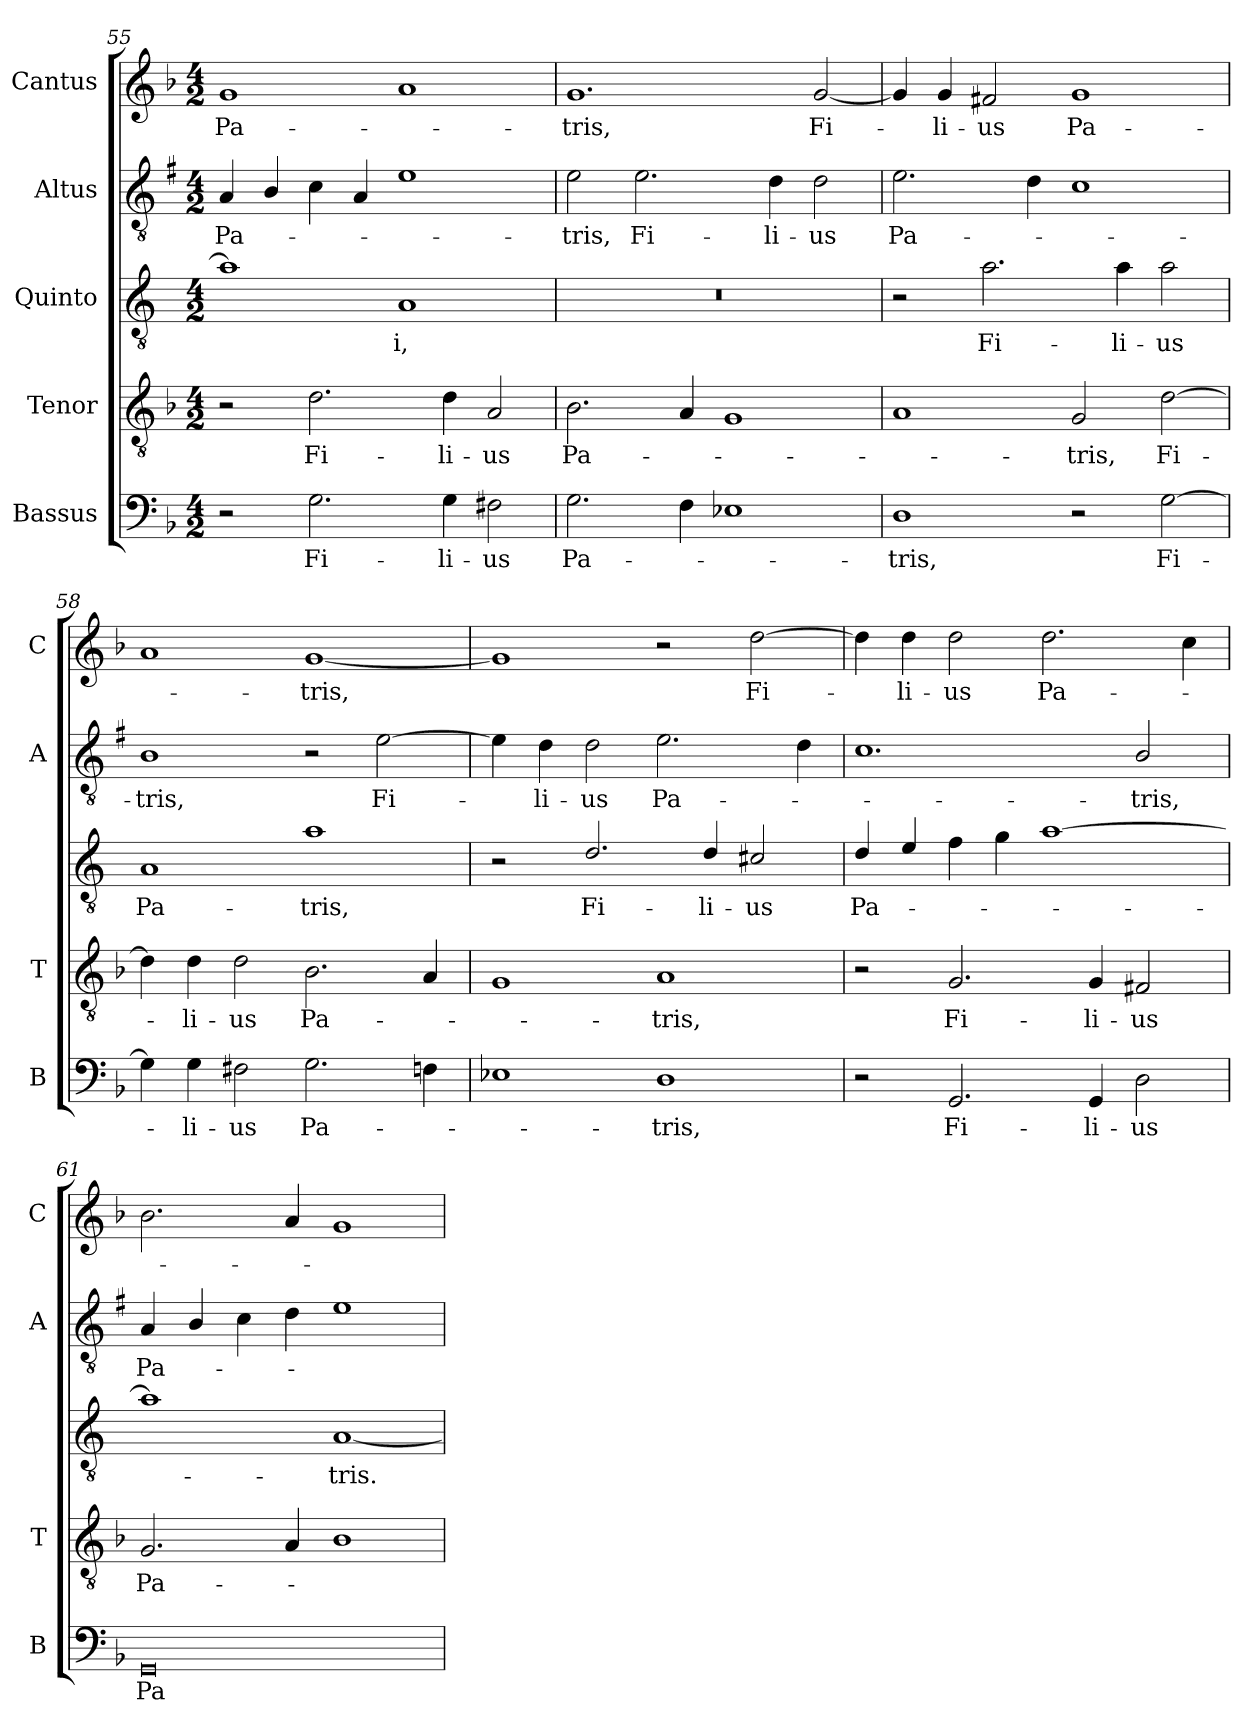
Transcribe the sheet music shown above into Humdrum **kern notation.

**kern	**text	**kern	**text	**kern	**text	**kern	**text	**kern	**text
*part5	*part5	*part4	*part4	*part3	*part3	*part2	*part2	*part1	*part1
*staff5	*staff5	*staff4	*staff4	*staff3	*staff3	*staff2	*staff2	*staff1	*staff1
*I"Bassus	*	*I"Tenor	*	*I"Quinto	*	*I"Altus	*	*I"Cantus	*
*I'B	*	*I'T	*	*	*	*I'A	*	*I'C	*
*clefF4	*	*clefGv2	*	*clefGv2	*	*clefGv2	*	*clefG2	*
*	*	*	*	*ITrd4c7	*	*ITrd1c2	*	*	*
*k[b-]	*	*k[b-]	*	*k[b-]	*	*k[b-]	*	*k[b-]	*
*F:	*	*F:	*	*F:	*	*F:	*	*F:	*
*M4/2	*	*M4/2	*	*M4/2	*	*M4/2	*	*M4/2	*
=55	=55	=55	=55	=55	=55	=55	=55	=55	=55
!	!	!	!	!	!	!	!LO:LY:b	!	!LO:LY:b
2r	.	2r	.	1d]	.	4G/	Pa-	1g	Pa-
.	.	.	.	.	.	4A/	.	.	.
!	!LO:LY:b	!	!LO:LY:b	!	!	!	!	!	!
2.G\	Fi-	2.d\	Fi-	.	.	4B-\	.	.	.
.	.	.	.	.	.	4G/	.	.	.
!	!	!	!	!	!LO:LY:b	!	!	!	!
.	.	.	.	1D	-i,	1d	.	1a	.
!	!LO:LY:b	!	!LO:LY:b	!	!	!	!	!	!
4G\	-li-	4d\	-li-	.	.	.	.	.	.
!	!LO:LY:b	!	!LO:LY:b	!	!	!	!	!	!
2F#X\	-us	2A/	-us	.	.	.	.	.	.
=56	=56	=56	=56	=56	=56	=56	=56	=56	=56
!	!LO:LY:b	!	!LO:LY:b	!	!	!	!LO:LY:b	!	!LO:LY:b
2.G\	Pa-	2.B-\	Pa-	0r	.	2d\	-tris,	1.g	-tris,
!	!	!	!	!	!	!	!LO:LY:b	!	!
.	.	.	.	.	.	2.d\	Fi-	.	.
4F\	.	4A/	.	.	.	.	.	.	.
1E-X	.	1G	.	.	.	.	.	.	.
!	!	!	!	!	!	!	!LO:LY:b	!	!
.	.	.	.	.	.	4c\	-li-	.	.
!	!	!	!	!	!	!	!LO:LY:b	!	!LO:LY:b
.	.	.	.	.	.	2c\	-us	[2g/	Fi-
=57	=57	=57	=57	=57	=57	=57	=57	=57	=57
!	!LO:LY:b	!	!	!	!	!	!LO:LY:b	!	!
1D	-tris,	1A	.	2r	.	2.d\	Pa-	4g/]	.
!	!	!	!	!	!	!	!	!	!LO:LY:b
.	.	.	.	.	.	.	.	4g/	-li-
!	!	!	!	!	!LO:LY:b	!	!	!	!LO:LY:b
.	.	.	.	2.d\	Fi-	.	.	2f#X/	-us
.	.	.	.	.	.	4c\	.	.	.
!	!	!	!LO:LY:b	!	!	!	!	!	!LO:LY:b
2r	.	2G/	-tris,	.	.	1B-	.	1g	Pa-
!	!	!	!	!	!LO:LY:b	!	!	!	!
.	.	.	.	4d\	-li-	.	.	.	.
!	!LO:LY:b	!	!LO:LY:b	!	!LO:LY:b	!	!	!	!
[2G\	Fi-	[2d\	Fi-	2d\	-us	.	.	.	.
=58	=58	=58	=58	=58	=58	=58	=58	=58	=58
!	!	!	!	!	!LO:LY:b	!	!LO:LY:b	!	!
4G\]	.	4d\]	.	1D	Pa-	1A	-tris,	1a	.
!	!LO:LY:b	!	!LO:LY:b	!	!	!	!	!	!
4G\	-li-	4d\	-li-	.	.	.	.	.	.
!	!LO:LY:b	!	!LO:LY:b	!	!	!	!	!	!
2F#X\	-us	2d\	-us	.	.	.	.	.	.
!	!LO:LY:b	!	!LO:LY:b	!	!LO:LY:b	!	!	!	!LO:LY:b
2.G\	Pa-	2.B-\	Pa-	1d	-tris,	2r	.	[1g	-tris,
!	!	!	!	!	!	!	!LO:LY:b	!	!
.	.	.	.	.	.	[2d\	Fi-	.	.
4Fn\	.	4A/	.	.	.	.	.	.	.
=59	=59	=59	=59	=59	=59	=59	=59	=59	=59
1E-X	.	1G	.	2r	.	4d\]	.	1g]	.
!	!	!	!	!	!	!	!LO:LY:b	!	!
.	.	.	.	.	.	4c\	-li-	.	.
!	!	!	!	!	!LO:LY:b	!	!LO:LY:b	!	!
.	.	.	.	2.G/	Fi-	2c\	-us	.	.
!	!LO:LY:b	!	!LO:LY:b	!	!	!	!LO:LY:b	!	!
1D	-tris,	1A	-tris,	.	.	2.d\	Pa-	2r	.
!	!	!	!	!	!LO:LY:b	!	!	!	!
.	.	.	.	4G/	-li-	.	.	.	.
!	!	!	!	!	!LO:LY:b	!	!	!	!LO:LY:b
.	.	.	.	2F#X/	-us	.	.	[2dd\	Fi-
.	.	.	.	.	.	4c\	.	.	.
!!LO:LB:g=z
=60	=60	=60	=60	=60	=60	=60	=60	=60	=60
!	!	!	!	!	!LO:LY:b	!	!	!	!
2r	.	2r	.	4G/	Pa-	1.B-	.	4dd\]	.
!	!	!	!	!	!	!	!	!	!LO:LY:b
.	.	.	.	4A/	.	.	.	4dd\	-li-
!	!LO:LY:b	!	!LO:LY:b	!	!	!	!	!	!LO:LY:b
2.GG/	Fi-	2.G/	Fi-	4B-\	.	.	.	2dd\	-us
.	.	.	.	4c\	.	.	.	.	.
!	!	!	!	!	!	!	!	!	!LO:LY:b
.	.	.	.	[1d	.	.	.	2.dd\	Pa-
!	!LO:LY:b	!	!LO:LY:b	!	!	!	!	!	!
4GG/	-li-	4G/	-li-	.	.	.	.	.	.
!	!LO:LY:b	!	!LO:LY:b	!	!	!	!LO:LY:b	!	!
2D\	-us	2F#X/	-us	.	.	2A/	-tris,	.	.
.	.	.	.	.	.	.	.	4cc\	.
=61	=61	=61	=61	=61	=61	=61	=61	=61	=61
!	!LO:LY:b	!	!LO:LY:b	!	!	!	!LO:LY:b	!	!
0GG	Pa-	2.G/	Pa-	1d]	.	4G/	Pa-	2.b-\	.
.	.	.	.	.	.	4A/	.	.	.
.	.	.	.	.	.	4B-\	.	.	.
.	.	4A/	.	.	.	4c\	.	4a/	.
!	!	!	!	!	!LO:LY:b	!	!	!	!
.	.	1B-	.	[1D	-tris.	1d	.	1g	.
=	=	=	=	=	=	=	=	=	=
*-	*-	*-	*-	*-	*-	*-	*-	*-	*-
